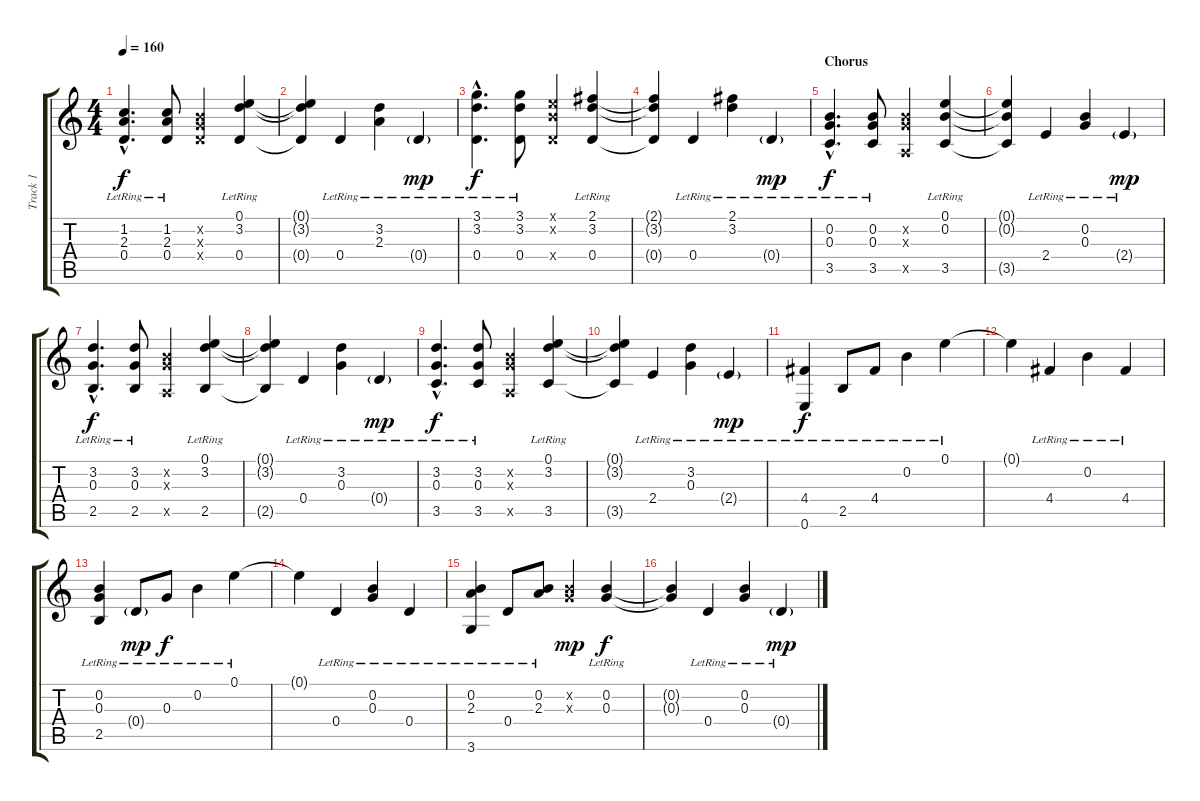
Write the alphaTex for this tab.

\track ("Track 1" "Track 1") {instrument acousticguitarsteel}
\staff {score tabs}
\tuning (E4 B3 G3 D3 A2 E2) {hide}
\ts (4 4)
\tempo 160
\clef g2
\ks c
(1.2{hac lr} 2.3{hac lr} 0.4{hac lr}).4{d dy f} (1.2{lr} 2.3{lr} 0.4{lr}).8 (0.2{x} 0.3{x} 0.4{x}).4 (0.1{lr} 3.2{lr} 0.4{lr}).4 |
(0.1{t} 3.2{t} 0.4{t}).4 0.4{lr}.4 (3.2{lr} 2.3{lr}).4 0.4{g lr}.4{dy mp} |
(3.1{hac lr} 3.2{hac lr} 0.4{hac lr}).4{d dy f} (3.1{lr} 3.2{lr} 0.4{lr}).8 (0.1{x} 0.2{x} 0.4{x}).4 (2.1{lr} 3.2{lr} 0.4{lr}).4 |
(2.1{t} 3.2{t} 0.4{t}).4 0.4{lr}.4 (2.1{lr} 3.2{lr}).4 0.4{g lr}.4{dy mp} |
\section ("" "Chorus")
(0.2{hac lr} 0.3{hac lr} 3.5{hac lr}).4{d dy f} (0.2{lr} 0.3{lr} 3.5{lr}).8 (0.2{x} 0.3{x} 0.5{x}).4 (0.1{lr} 0.2{lr} 3.5{lr}).4 |
(0.1{t} 0.2{t} 3.5{t}).4 2.4{lr}.4 (0.2{lr} 0.3{lr}).4 2.4{g lr}.4{dy mp} |
(3.2{hac lr} 0.3{hac lr} 2.5{hac lr}).4{d dy f} (3.2{lr} 0.3{lr} 2.5{lr}).8 (0.2{x} 0.3{x} 0.5{x}).4 (0.1{lr} 3.2{lr} 2.5{lr}).4 |
(0.1{t} 3.2{t} 2.5{t}).4 0.4{lr}.4 (3.2{lr} 0.3{lr}).4 0.4{g lr}.4{dy mp} |
(3.2{hac lr} 0.3{hac lr} 3.5{hac lr}).4{d dy f} (3.2{lr} 0.3{lr} 3.5{lr}).8 (0.2{x} 0.3{x} 0.5{x}).4 (0.1{lr} 3.2{lr} 3.5{lr}).4 |
(0.1{t} 3.2{t} 3.5{t}).4 2.4{lr}.4 (3.2{lr} 0.3{lr}).4 2.4{g lr}.4{dy mp} |
(4.4{lr} 0.6{lr}).4{dy f} 2.5{lr}.8 4.4{lr}.8 0.2{lr}.4 0.1{lr}.4 |
0.1{t}.4 4.4{lr}.4 0.2{lr}.4 4.4{lr}.4 |
(0.2{lr} 0.3{lr} 2.5{lr}).4 0.4{g lr}.8{dy mp} 0.3{lr}.8{dy f} 0.2{lr}.4 0.1{lr}.4 |
0.1{t}.4 0.4{lr}.4 (0.2{lr} 0.3{lr}).4 0.4{lr}.4 |
(0.2{lr} 2.3{lr} 3.6{lr}).4 0.4{lr}.8 (0.2{lr} 2.3{lr}).8 (0.2{x} 0.3{x}).4{dy mp} (0.2{lr} 0.3{lr}).4{dy f} |
(0.2{t} 0.3{t}).4 0.4{lr}.4 (0.2{lr} 0.3{lr}).4 0.4{g lr}.4{dy mp}
